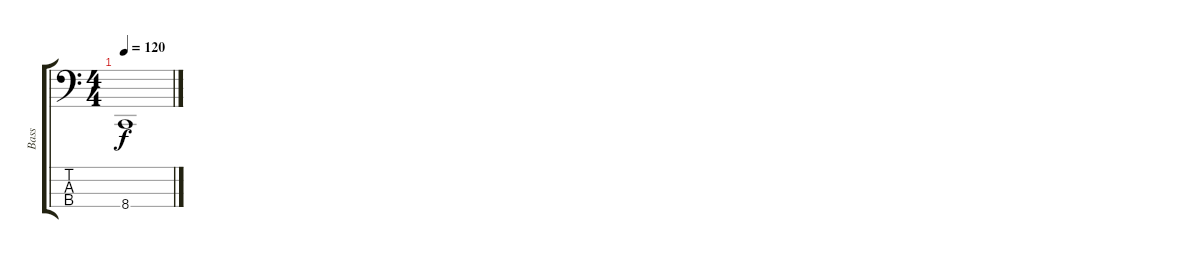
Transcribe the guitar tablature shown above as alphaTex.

\track ("Bass" "Bass") {instrument electricbassfinger}
\staff {score tabs}
\tuning (G0 D0 A0 E0) {hide}
\ts (4 4)
\tempo 120
\clef f4
\ks c
8.4.1{dy f}
